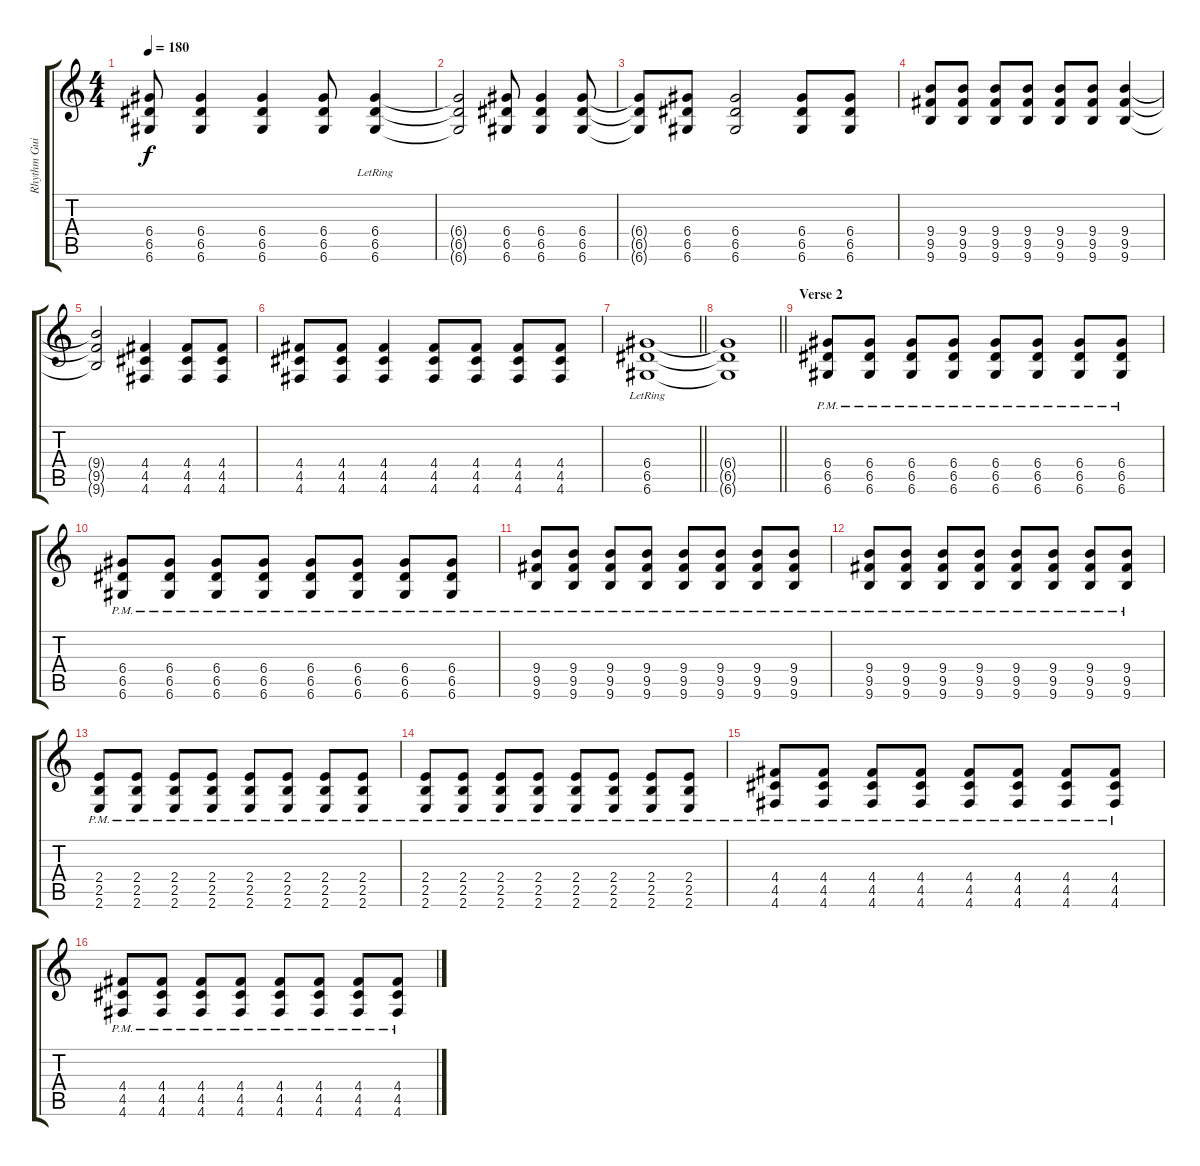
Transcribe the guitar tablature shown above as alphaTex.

\track ("Rhythm Guitar" "Rhythm Gui") {instrument overdrivenguitar}
\staff {score tabs}
\tuning (E4 B3 G3 D3 A2 D2) {hide}
\ts (4 4)
\tempo 180
\clef g2
\ks c
(6.4 6.5 6.6).8{dy f} (6.4 6.5 6.6).4 (6.4 6.5 6.6).4 (6.4 6.5 6.6).8 (6.4 6.5 6.6{lr}).4 |
(6.4{t} 6.5{t} 6.6{t}).2 (6.4 6.5 6.6).8 (6.4 6.5 6.6).4 (6.4 6.5 6.6).8 |
(6.4{t} 6.5{t} 6.6{t}).8 (6.4 6.5 6.6).8 (6.4 6.5 6.6).2 (6.4 6.5 6.6).8 (6.4 6.5 6.6).8 |
(9.4 9.5 9.6).8 (9.4 9.5 9.6).8 (9.4 9.5 9.6).8 (9.4 9.5 9.6).8 (9.4 9.5 9.6).8 (9.4 9.5 9.6).8 (9.4 9.5 9.6).4 |
(9.4{t} 9.5{t} 9.6{t}).2 (4.4 4.5 4.6).4 (4.4 4.5 4.6).8 (4.4 4.5 4.6).8 |
(4.4 4.5 4.6).8 (4.4 4.5 4.6).8 (4.4 4.5 4.6).4 (4.4 4.5 4.6).8 (4.4 4.5 4.6).8 (4.4 4.5 4.6).8 (4.4 4.5 4.6).8 |
\barLineRight lightlight
(6.4{lr} 6.5 6.6).1 |
\barLineRight lightlight
(6.4{t} 6.5{t} 6.6{t}).1 |
\section ("" "Verse 2")
(6.4{pm} 6.5{pm} 6.6{pm}).8 (6.4{pm} 6.5{pm} 6.6{pm}).8 (6.4{pm} 6.5{pm} 6.6{pm}).8 (6.4{pm} 6.5{pm} 6.6{pm}).8 (6.4{pm} 6.5{pm} 6.6{pm}).8 (6.4{pm} 6.5{pm} 6.6{pm}).8 (6.4{pm} 6.5{pm} 6.6{pm}).8 (6.4{pm} 6.5{pm} 6.6{pm}).8 |
(6.4{pm} 6.5{pm} 6.6{pm}).8 (6.4{pm} 6.5{pm} 6.6{pm}).8 (6.4{pm} 6.5{pm} 6.6{pm}).8 (6.4{pm} 6.5{pm} 6.6{pm}).8 (6.4{pm} 6.5{pm} 6.6{pm}).8 (6.4{pm} 6.5{pm} 6.6{pm}).8 (6.4{pm} 6.5{pm} 6.6{pm}).8 (6.4{pm} 6.5{pm} 6.6{pm}).8 |
(9.4{pm} 9.5{pm} 9.6{pm}).8 (9.4{pm} 9.5{pm} 9.6{pm}).8 (9.4{pm} 9.5{pm} 9.6{pm}).8 (9.4{pm} 9.5{pm} 9.6{pm}).8 (9.4{pm} 9.5{pm} 9.6{pm}).8 (9.4{pm} 9.5{pm} 9.6{pm}).8 (9.4{pm} 9.5{pm} 9.6{pm}).8 (9.4{pm} 9.5{pm} 9.6{pm}).8 |
(9.4{pm} 9.5{pm} 9.6{pm}).8 (9.4{pm} 9.5{pm} 9.6{pm}).8 (9.4{pm} 9.5{pm} 9.6{pm}).8 (9.4{pm} 9.5{pm} 9.6{pm}).8 (9.4{pm} 9.5{pm} 9.6{pm}).8 (9.4{pm} 9.5{pm} 9.6{pm}).8 (9.4{pm} 9.5{pm} 9.6{pm}).8 (9.4{pm} 9.5{pm} 9.6{pm}).8 |
(2.4{pm} 2.5{pm} 2.6{pm}).8 (2.4{pm} 2.5{pm} 2.6{pm}).8 (2.4{pm} 2.5{pm} 2.6{pm}).8 (2.4{pm} 2.5{pm} 2.6{pm}).8 (2.4{pm} 2.5{pm} 2.6{pm}).8 (2.4{pm} 2.5{pm} 2.6{pm}).8 (2.4{pm} 2.5{pm} 2.6{pm}).8 (2.4{pm} 2.5{pm} 2.6{pm}).8 |
(2.4{pm} 2.5{pm} 2.6{pm}).8 (2.4{pm} 2.5{pm} 2.6{pm}).8 (2.4{pm} 2.5{pm} 2.6{pm}).8 (2.4{pm} 2.5{pm} 2.6{pm}).8 (2.4{pm} 2.5{pm} 2.6{pm}).8 (2.4{pm} 2.5{pm} 2.6{pm}).8 (2.4{pm} 2.5{pm} 2.6{pm}).8 (2.4{pm} 2.5{pm} 2.6{pm}).8 |
(4.4{pm} 4.5{pm} 4.6{pm}).8 (4.4{pm} 4.5{pm} 4.6{pm}).8 (4.4{pm} 4.5{pm} 4.6{pm}).8 (4.4{pm} 4.5{pm} 4.6{pm}).8 (4.4{pm} 4.5{pm} 4.6{pm}).8 (4.4{pm} 4.5{pm} 4.6{pm}).8 (4.4{pm} 4.5{pm} 4.6{pm}).8 (4.4{pm} 4.5{pm} 4.6{pm}).8 |
(4.4{pm} 4.5{pm} 4.6{pm}).8 (4.4{pm} 4.5{pm} 4.6{pm}).8 (4.4{pm} 4.5{pm} 4.6{pm}).8 (4.4{pm} 4.5{pm} 4.6{pm}).8 (4.4{pm} 4.5{pm} 4.6{pm}).8 (4.4{pm} 4.5{pm} 4.6{pm}).8 (4.4{pm} 4.5{pm} 4.6{pm}).8 (4.4{pm} 4.5{pm} 4.6{pm}).8
